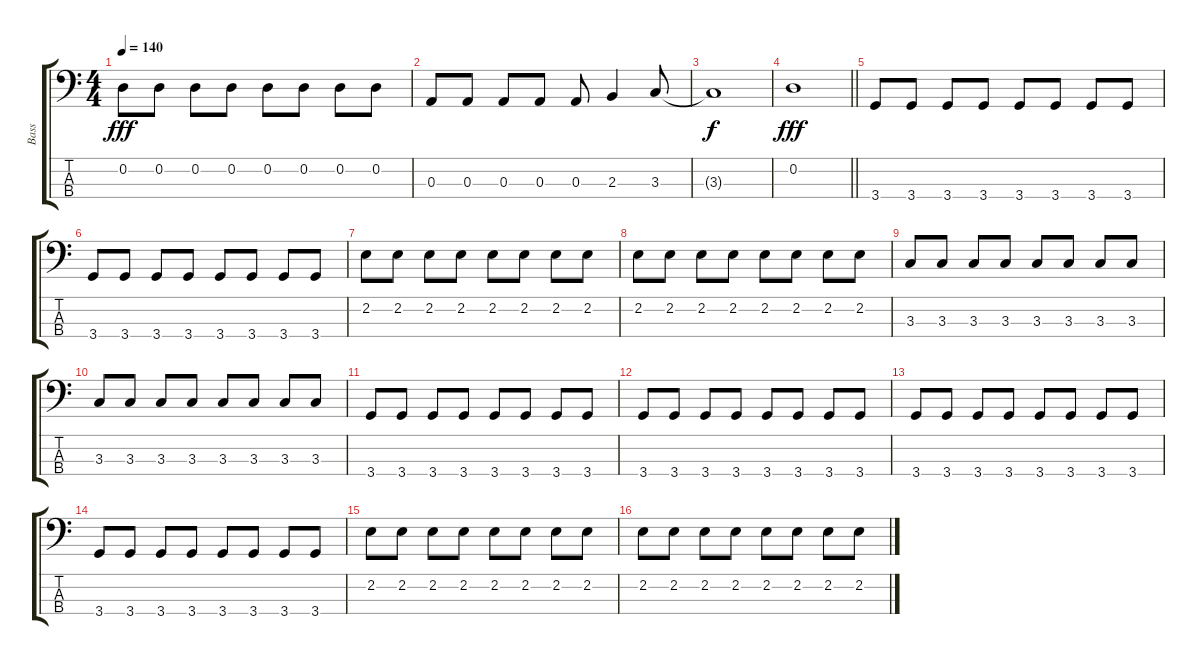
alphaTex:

\track ("Bass" "Bass") {instrument electricbassfinger}
\staff {score tabs}
\tuning (G2 D2 A1 E1) {hide}
\ts (4 4)
\tempo 140
\clef f4
\ks c
0.2.8{dy fff} 0.2.8 0.2.8 0.2.8 0.2.8 0.2.8 0.2.8 0.2.8 |
0.3.8 0.3.8 0.3.8 0.3.8 0.3.8 2.3.4 3.3.8 |
3.3{t}.1{dy f} |
\barLineRight lightlight
0.2.1{dy fff} |
3.4.8 3.4.8 3.4.8 3.4.8 3.4.8 3.4.8 3.4.8 3.4.8 |
3.4.8 3.4.8 3.4.8 3.4.8 3.4.8 3.4.8 3.4.8 3.4.8 |
2.2.8 2.2.8 2.2.8 2.2.8 2.2.8 2.2.8 2.2.8 2.2.8 |
2.2.8 2.2.8 2.2.8 2.2.8 2.2.8 2.2.8 2.2.8 2.2.8 |
3.3.8 3.3.8 3.3.8 3.3.8 3.3.8 3.3.8 3.3.8 3.3.8 |
3.3.8 3.3.8 3.3.8 3.3.8 3.3.8 3.3.8 3.3.8 3.3.8 |
3.4.8 3.4.8 3.4.8 3.4.8 3.4.8 3.4.8 3.4.8 3.4.8 |
3.4.8 3.4.8 3.4.8 3.4.8 3.4.8 3.4.8 3.4.8 3.4.8 |
3.4.8 3.4.8 3.4.8 3.4.8 3.4.8 3.4.8 3.4.8 3.4.8 |
3.4.8 3.4.8 3.4.8 3.4.8 3.4.8 3.4.8 3.4.8 3.4.8 |
2.2.8 2.2.8 2.2.8 2.2.8 2.2.8 2.2.8 2.2.8 2.2.8 |
2.2.8 2.2.8 2.2.8 2.2.8 2.2.8 2.2.8 2.2.8 2.2.8
